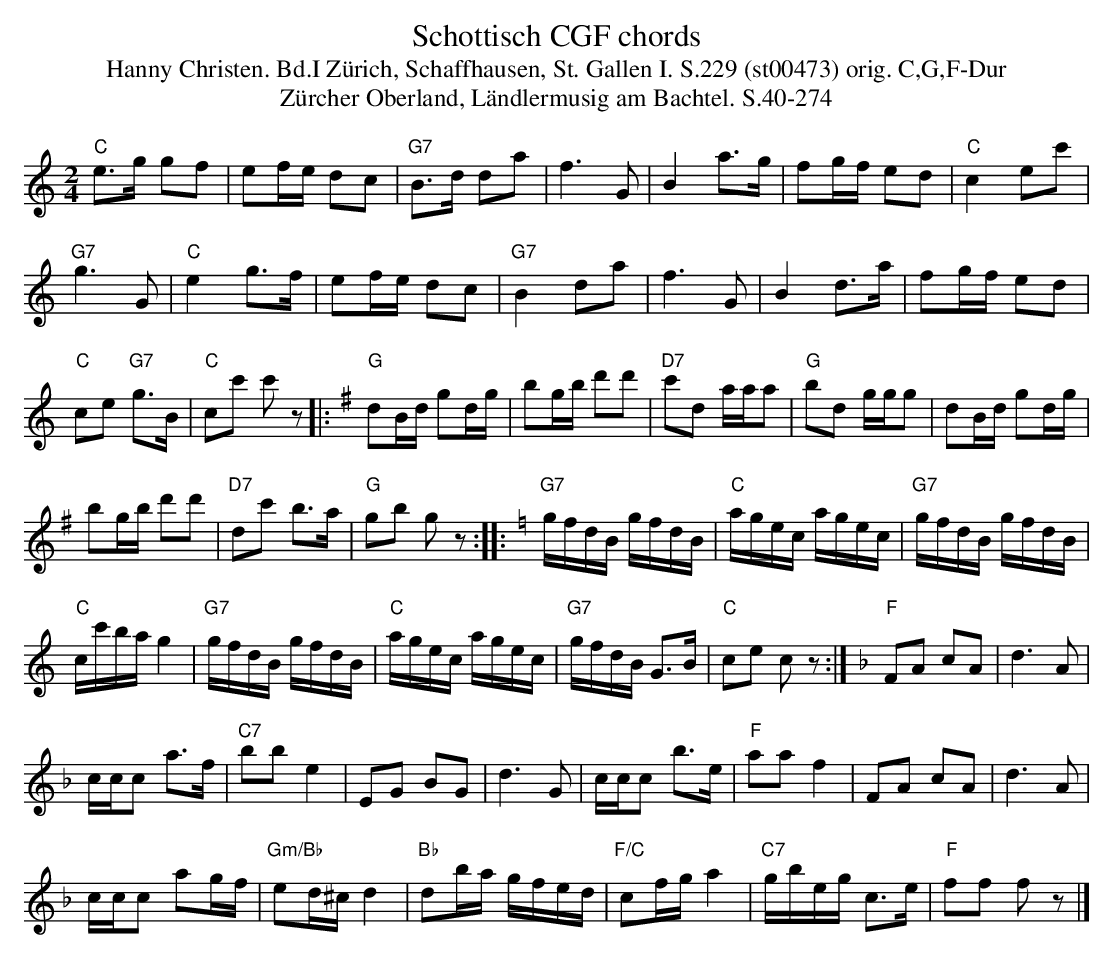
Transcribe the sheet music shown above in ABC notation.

X:1
T: Schottisch CGF chords
T:Hanny Christen. Bd.I Zürich, Schaffhausen, St. Gallen I. S.229 (st00473) orig. C,G,F-Dur
T: Z\"urcher Oberland, L\"andlermusig am Bachtel. S.40-274
M:2/4
L:1/8
K:C %%MIDI gchordon
"C"e>g gf | ef/e/ dc | "G7"B>d da | f3G | B2 a>g | fg/f/ ed | "C"c2 ec' |
"G7"g3G | "C"e2g>f | ef/e/ dc | "G7"B2da | f3G | B2d>a | fg/f/ ed |
"C"ce "G7"g>B | "C"cc' c'z |: [K:G] [L:1/16] "G"d2Bd g2dg | b2gb d'2d'2 | "D7"c'2d2 aaa2 | "G"b2d2 ggg2 | d2Bd g2dg |
b2gb d'2d'2 | "D7"d2c'2 b3a | "G"g2b2 g2z2 :: [K:C] "G7"gfdB gfdB | "C"agec agec | "G7"gfdB gfdB |
"C"cc'ba g4 | "G7"gfdB gfdB | "C"agec agec | "G7"gfdB G3B | "C"c2e2 c2z2 :| [K:F] [L:1/8] "F"FA cA | d3A |
c/c/c a>f | "C7"bb e2 | EG BG | d3G | c/c/c b>e | "F"aaf2 | FA cA | d3A |
c/c/c ag/f/ | "Gm/Bb"ed/^c/d2 | "Bb"db/a/ g/f/e/d/ | "F/C"cf/g/a2 | "C7"g/b/e/g/ c>e | "F"ff fz |]
